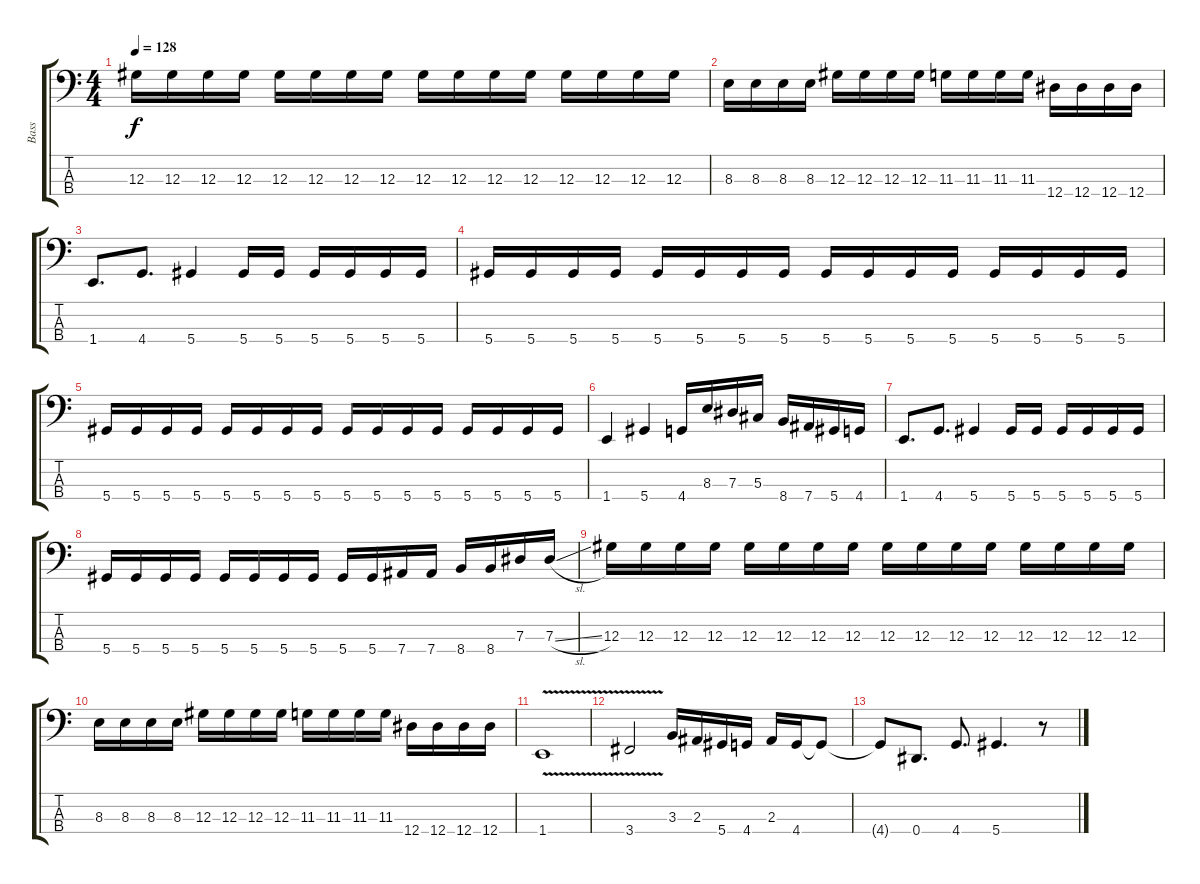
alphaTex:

\track ("Bass" "Bass") {instrument electricbasspick}
\staff {score tabs}
\tuning (Gb2 Db2 Ab1 Eb1) {hide}
\ts (4 4)
\tempo 128
\clef f4
\ks c
12.3.16{dy f} 12.3.16 12.3.16 12.3.16 12.3.16 12.3.16 12.3.16 12.3.16 12.3.16 12.3.16 12.3.16 12.3.16 12.3.16 12.3.16 12.3.16 12.3.16 |
8.3.16 8.3.16 8.3.16 8.3.16 12.3.16 12.3.16 12.3.16 12.3.16 11.3.16 11.3.16 11.3.16 11.3.16 12.4.16 12.4.16 12.4.16 12.4.16 |
1.4.8{d} 4.4.8{d} 5.4.4 5.4.16 5.4.16 5.4.16 5.4.16 5.4.16 5.4.16 |
5.4.16 5.4.16 5.4.16 5.4.16 5.4.16 5.4.16 5.4.16 5.4.16 5.4.16 5.4.16 5.4.16 5.4.16 5.4.16 5.4.16 5.4.16 5.4.16 |
5.4.16 5.4.16 5.4.16 5.4.16 5.4.16 5.4.16 5.4.16 5.4.16 5.4.16 5.4.16 5.4.16 5.4.16 5.4.16 5.4.16 5.4.16 5.4.16 |
1.4.4 5.4.4 4.4.16 8.3.16 7.3.16 5.3.16 8.4.16 7.4.16 5.4.16 4.4.16 |
1.4.8{d} 4.4.8{d} 5.4.4 5.4.16 5.4.16 5.4.16 5.4.16 5.4.16 5.4.16 |
5.4.16 5.4.16 5.4.16 5.4.16 5.4.16 5.4.16 5.4.16 5.4.16 5.4.16 5.4.16 7.4.16 7.4.16 8.4.16 8.4.16 7.3.16 7.3{sl}.16 |
12.3.16 12.3.16 12.3.16 12.3.16 12.3.16 12.3.16 12.3.16 12.3.16 12.3.16 12.3.16 12.3.16 12.3.16 12.3.16 12.3.16 12.3.16 12.3.16 |
8.3.16 8.3.16 8.3.16 8.3.16 12.3.16 12.3.16 12.3.16 12.3.16 11.3.16 11.3.16 11.3.16 11.3.16 12.4.16 12.4.16 12.4.16 12.4.16 |
1.4{v}.1 |
3.4{v}.2 3.3.16 2.3.16 5.4.16 4.4.16 2.3.16 4.4.16 4.4{t}.8 |
4.4{t}.8 0.4.8{d} 4.4.8{d} 5.4.4{d} r.8
